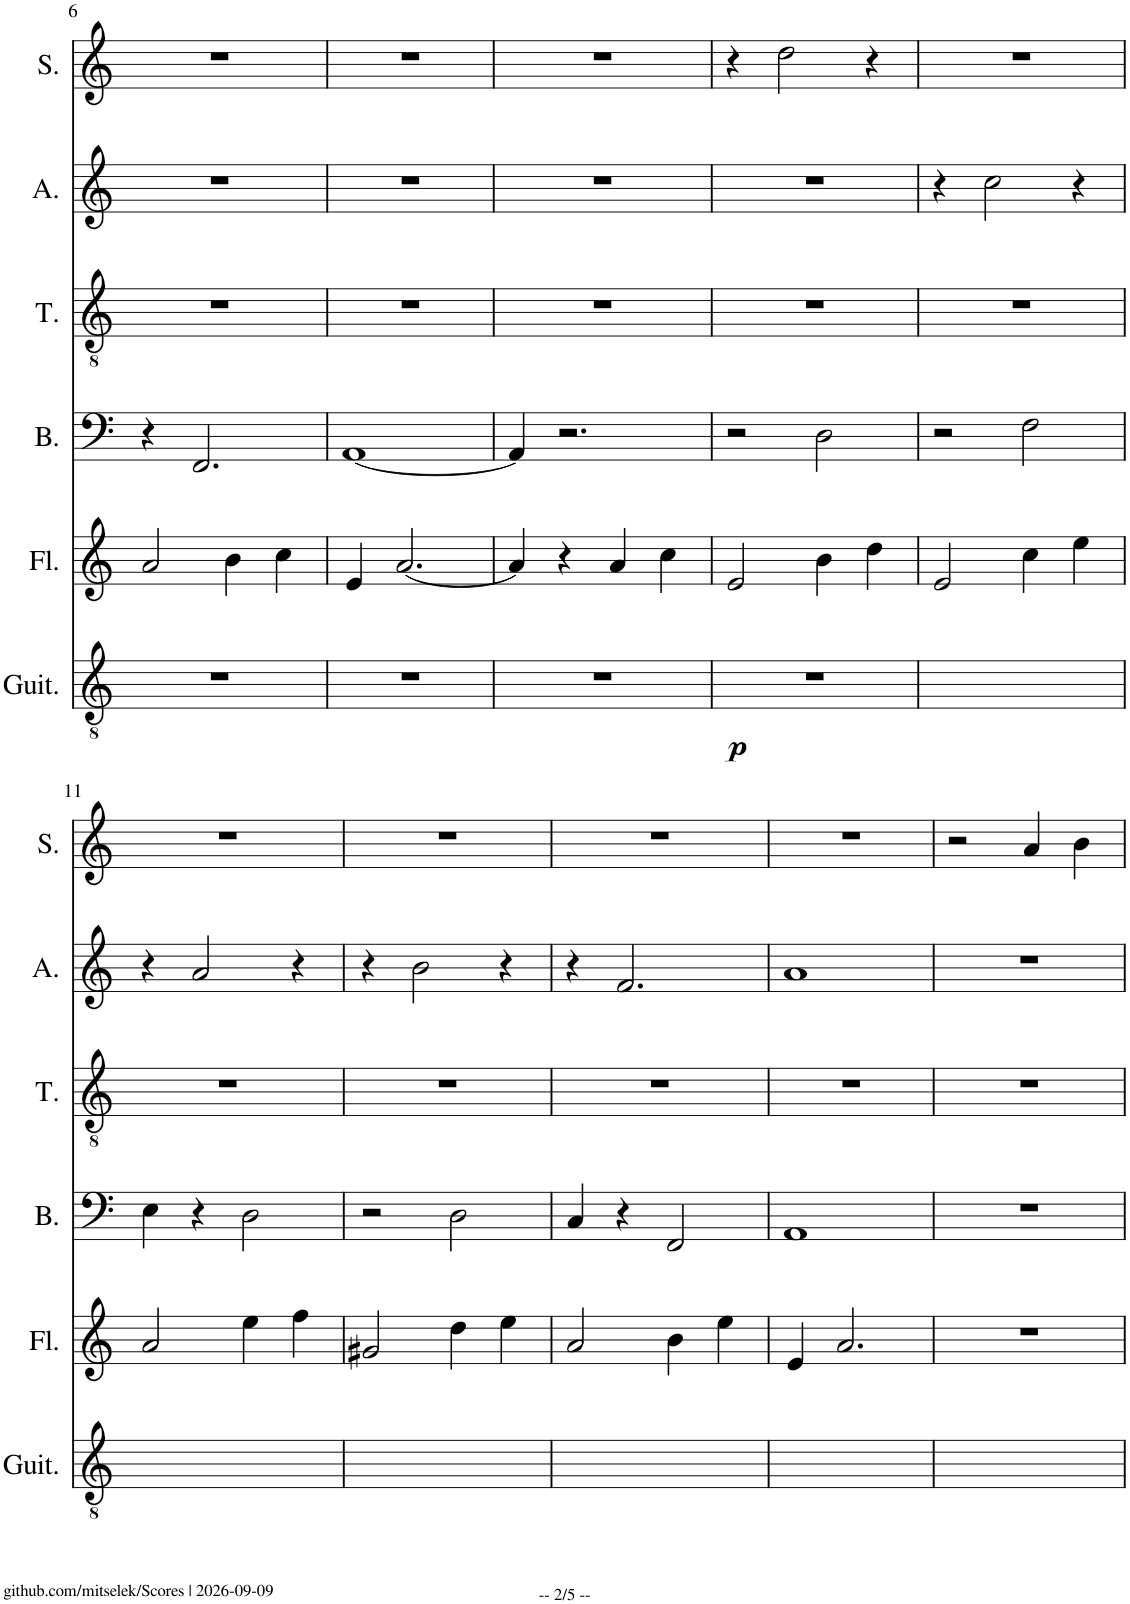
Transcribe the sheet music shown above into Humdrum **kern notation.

**kern	**dynam	**kern	**kern	**kern	**kern	**kern	**kern	**kern
*part7	*part7	*part6	*part5	*part5	*part4	*part3	*part2	*part1
*staff8	*staff8	*staff7	*staff6	*staff5	*staff4	*staff3	*staff2	*staff1
*I"Classical Guitar	*	*I"Flute	*I"Piano	*	*I"Bass	*I"Tenor	*I"Alto	*I"Soprano
*I'Guit.	*	*I'Fl.	*I'Pno.	*	*I'B.	*I'T.	*I'A.	*I'S.
!!LO:PB:g=z
*clefGv2	*	*clefG2	*clefF4	*clefG2	*clefF4	*clefGv2	*clefG2	*clefG2
*	*	*	*	*	*	*	*	*Trd-7c-12
*k[]	*	*k[]	*k[]	*k[]	*k[]	*k[]	*k[]	*k[]
*M4/4	*	*M4/4	*M4/4	*M4/4	*M4/4	*M4/4	*M4/4	*M4/4
=6	=6	=6	=6	=6	=6	=6	=6	=6
1r	.	2a/	4r	2a	4r	1r	1r	1r
.	.	.	2.FF	.	2.FF/	.	.	.
.	.	4b\	.	4b	.	.	.	.
.	.	4cc\	.	4cc	.	.	.	.
=7	=7	=7	=7	=7	=7	=7	=7	=7
1r	.	4e/	[1AA	4e	[1AA	1r	1r	1r
.	.	[2.a/	.	[2.a	.	.	.	.
=8	=8	=8	=8	=8	=8	=8	=8	=8
1r	.	4a/]	4AA]	4a]	4AA/]	1r	1r	1r
!	!	!	!LO:N:vis=2	!	!	!	!	!
.	.	4r	2.r	4r	2.r	.	.	.
.	.	4a/	.	4a	.	.	.	.
.	.	4cc\	.	4cc	.	.	.	.
=9	=9	=9	=9	=9	=9	=9	=9	=9
!	!LO:DY:b	!	!	!	!	!	!	!
1r	p	2e/	4C 4E 4A 4c	2e	2r	1r	1r	4r
.	.	.	4d	.	.	.	.	2dd\
.	.	4b\	2D	4b	2D\	.	.	.
.	.	4dd\	.	4dd	.	.	.	4r
=10	=10	=10	=10	=10	=10	=10	=10	=10
1r	.	2e/	4BB 4E 4G#X 4B	2e	2r	1r	4r	1r
.	.	.	4c	.	.	.	2cc\	.
.	.	4cc\	2F	4cc	2F\	.	.	.
.	.	4ee\	.	4ee	.	.	4r	.
!!LO:LB:g=z
=11	=11	=11	=11	=11	=11	=11	=11	=11
1r	.	2a/	4C 4E 4A 4c	2a	4E\	1r	4r	1r
.	.	.	4A	.	4r	.	2a/	.
.	.	4ee\	2D	4ee	2D\	.	.	.
.	.	4ff\	.	4ff	.	.	4r	.
=12	=12	=12	=12	=12	=12	=12	=12	=12
1r	.	2g#X/	4BB 4D 4E 4G#X 4B	2g#X	2r	1r	4r	1r
.	.	.	4B	.	.	.	2b\	.
.	.	4dd\	2D	4dd	2D\	.	.	.
.	.	4ee\	.	4ee	.	.	4r	.
=13	=13	=13	=13	=13	=13	=13	=13	=13
1r	.	2a/	[1E [1A [1c 1e	4a	4C/	1r	4r	1r
.	.	.	.	[4f	4r	.	2.f/	.
.	.	4b\	.	4f] 4b	2FF/	.	.	.
.	.	4ee\	.	4ee	.	.	.	.
=14	=14	=14	=14	=14	=14	=14	=14	=14
1r	.	4e/	2E] 2A] 2c]	4e	1AA	1r	1a	1r
.	.	2.a/	.	[2.a	.	.	.	.
.	.	.	2E 2A 2c 2e	.	.	.	.	.
=15	=15	=15	=15	=15	=15	=15	=15	=15
1r	.	1r	4AA 4A	4a]	1r	1r	1r	2r
.	.	.	4r	4r	.	.	.	.
.	.	.	2r	4a	.	.	.	4a/
.	.	.	.	4b	.	.	.	4b\
=	=	=	=	=	=	=	=	=
*-	*-	*-	*-	*-	*-	*-	*-	*-
